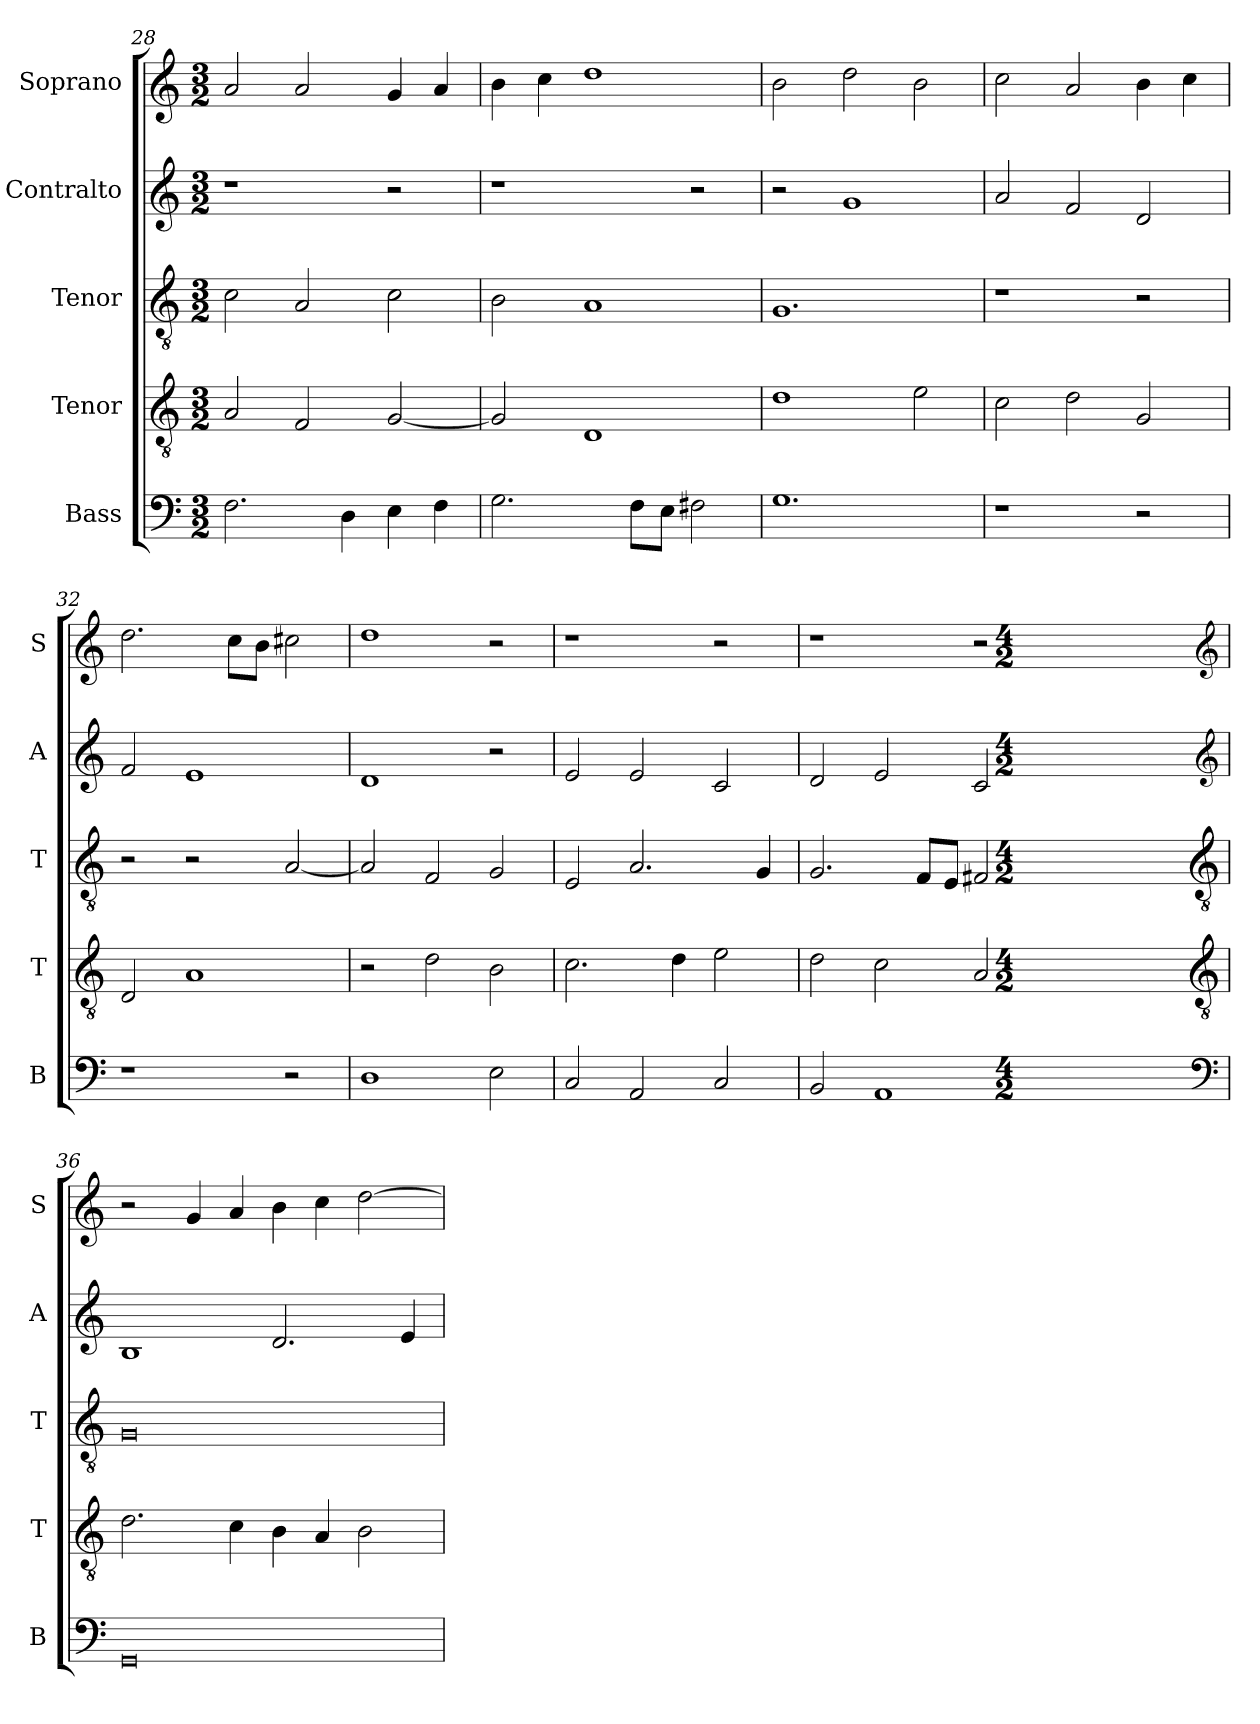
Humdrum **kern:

**kern	**kern	**kern	**kern	**kern
*part5	*part4	*part3	*part2	*part1
*staff5	*staff4	*staff3	*staff2	*staff1
*I"Bass	*I"Tenor	*I"Tenor	*I"Contralto	*I"Soprano
*I'B	*I'T	*I'T	*I'A	*I'S
*clefF4	*clefGv2	*clefGv2	*clefG2	*clefG2
*k[]	*k[]	*k[]	*k[]	*k[]
*G:mix	*G:mix	*G:mix	*G:mix	*G:mix
*M3/2	*M3/2	*M3/2	*M3/2	*M3/2
=28	=28	=28	=28	=28
2.F	2A	2c	1r	2a
.	2F	2A	.	2a
4D	.	.	.	.
4E	[2G	2c	2r	4g
4F	.	.	.	4a
=29	=29	=29	=29	=29
2.G	2G]	2B	1r	4b
.	.	.	.	4cc
.	1D	1A	.	1dd
8F\L	.	.	.	.
8E\J	.	.	.	.
2F#X	.	.	2r	.
=30	=30	=30	=30	=30
1.G	1d	1.G	2r	2b
.	.	.	1g	2dd
.	2e	.	.	2b
=31	=31	=31	=31	=31
1r	2c	1r	2a	2cc
.	2d	.	2f	2a
2r	2G	2r	2d	4b
.	.	.	.	4cc
=32	=32	=32	=32	=32
1r	2D	2r	2f	2.dd
.	1A	2r	1e	.
.	.	.	.	8cc\L
.	.	.	.	8b\J
2r	.	[2A	.	2cc#X
=33	=33	=33	=33	=33
1D	2r	2A]	1d	1dd
.	2d	2F	.	.
2E	2B	2G	2r	2r
=34	=34	=34	=34	=34
2C	2.c	2E	2e	1r
2AA	.	2.A	2e	.
.	4d	.	.	.
2C	2e	.	2c	2r
.	.	4G	.	.
=35	=35	=35	=35	=35
2BB	2d	2.G	2d	1r
1AA	2c	.	2e	.
.	.	8F/L	.	.
.	.	8E/J	.	.
.	2A	2F#X	2c	2r
*clefF4	*clefGv2	*clefGv2	*clefG2	*clefG2
*k[]	*k[]	*k[]	*k[]	*k[]
*G:mix	*G:mix	*G:mix	*G:mix	*G:mix
*M4/2	*M4/2	*M4/2	*M4/2	*M4/2
=36	=36	=36	=36	=36
0GG	2.d	0G	1B	2r
.	.	.	.	4g
.	4c	.	.	4a
.	4B	.	2.d	4b
.	4A	.	.	4cc
.	2B	.	.	[2dd
.	.	.	4e	.
=	=	=	=	=
*-	*-	*-	*-	*-
